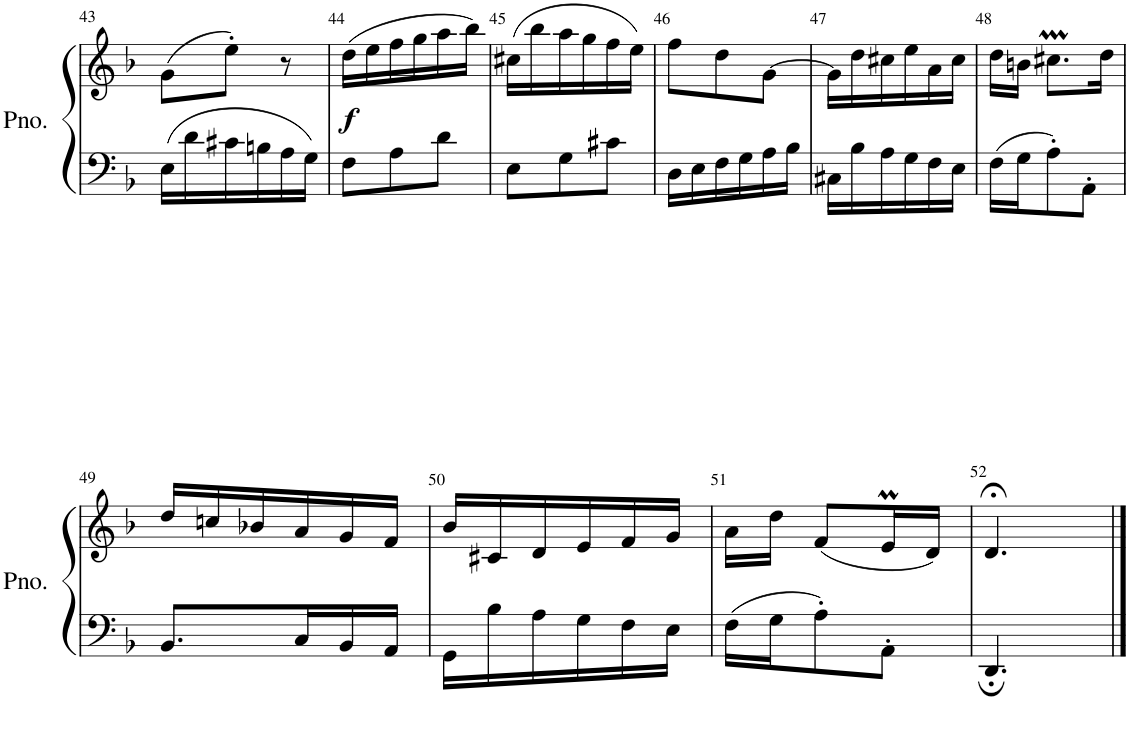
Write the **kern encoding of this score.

**kern	**kern	**dynam
*part1	*part1	*part1
*staff2	*staff1	*staff1/2
*I"Piano	*	*
*I'Pno.	*	*
!!LO:PB:g=z
*clefF4	*clefG2	*
*k[b-]	*k[b-]	*
*M3/8	*M3/8	*
=43	=43	=43
16E\LL	(8g\L	.
16d\	.	.
16c#X\	8ee'\J)	.
16Bn\	.	.
16A\	8r	.
16G\JJ	.	.
=44	=44	=44
!	!	!LO:DY:b
8F\L	(16dd\LL	f
.	16ee\	.
8A\	16ff\	.
.	16gg\	.
8d\J	16aa\	.
.	16bb-\JJ)	.
=45	=45	=45
8E\L	(16cc#X\LL	.
.	16bb-\	.
8G\	16aa\	.
.	16gg\	.
8c#X\J	16ff\	.
.	16ee\JJ)	.
=46	=46	=46
16D\LL	8ff\L	.
16E\	.	.
16F\	8dd\	.
16G\	.	.
16A\	[8g\J	.
16B-\JJ	.	.
=47	=47	=47
16C#X\LL	16g\LL]	.
16B-\	16dd\	.
16A\	16cc#X\	.
16G\	16ee\	.
16F\	16a\	.
16E\JJ	16cc#\JJ	.
=48	=48	=48
16F\LL	16dd\LL	.
16G\J	16bn\JJ	.
8A'\	8.cc#Xm\L	.
8AA'\J	.	.
.	16dd\Jk	.
!!LO:LB:g=z
=49	=49	=49
8.BB-/L	16dd/LL	.
.	16ccn/	.
.	16b-X/	.
16C/L	16a/	.
16BB-/	16g/	.
16AA/JJ	16f/JJ	.
=50	=50	=50
16GG\LL	16b-/LL	.
16B-\	16c#X/	.
16A\	16d/	.
16G\	16e/	.
16F\	16f/	.
16E\JJ	16g/JJ	.
=51	=51	=51
16F\LL	16a\LL	.
16G\J	16dd\JJ	.
8A'\	(8f/L	.
8AA'\J	16em/L	.
.	16d/JJ)	.
=52	=52	=52
4.DD;/	4.d;</	.
==	==	==
*-	*-	*-
